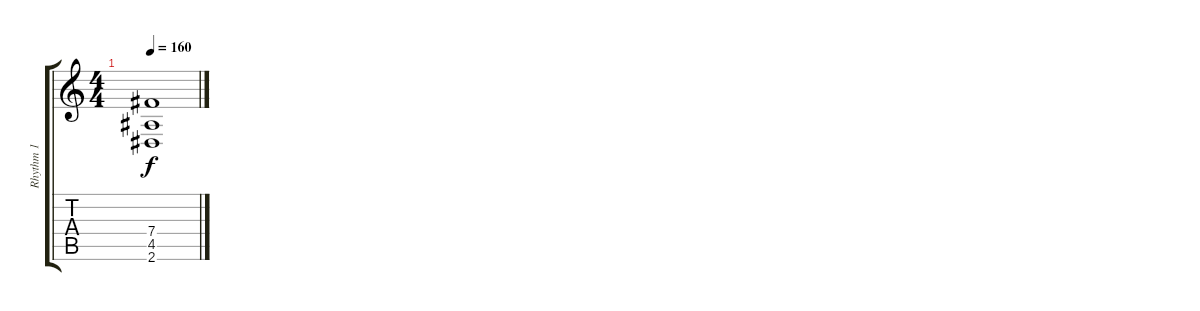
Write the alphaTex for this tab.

\track ("Rhythm 1" "Rhythm 1") {instrument distortionguitar}
\staff {score tabs}
\tuning (Db4 Ab3 E3 B2 Gb2 Db2) {hide}
\ts (4 4)
\tempo 160
\clef g2
\ks c
(7.4{t} 4.5{t} 2.6{t}).1{dy f}
